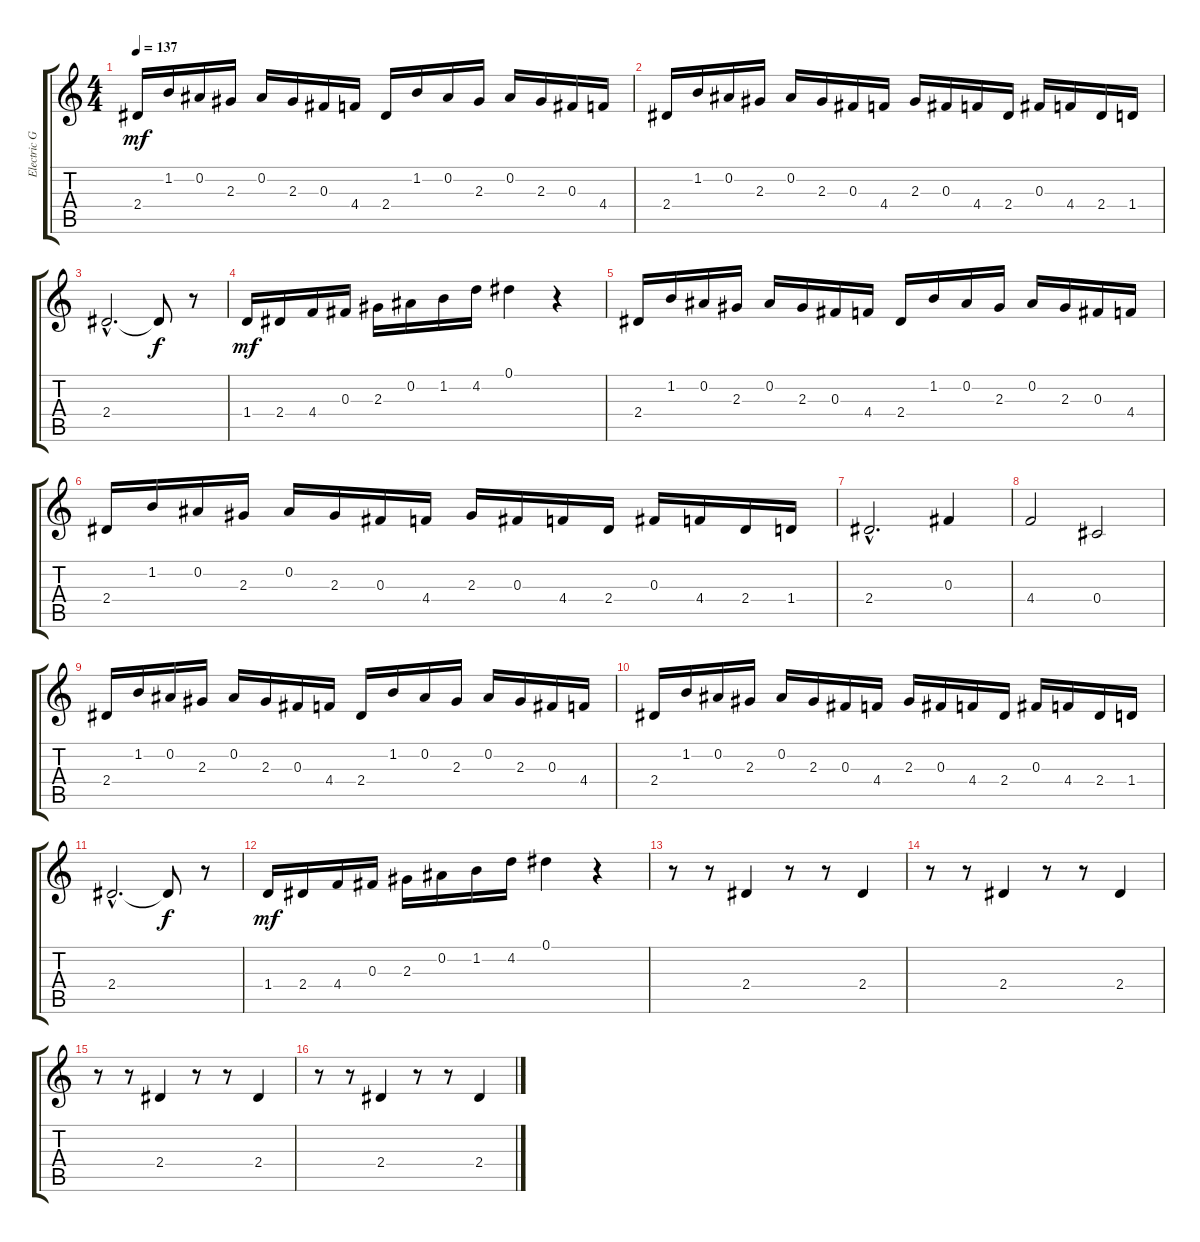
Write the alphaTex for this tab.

\track ("Electric Guitar 3" "Electric G") {instrument distortionguitar}
\staff {score tabs}
\tuning (Eb4 Bb3 Gb3 Db3 Ab2 Eb2) {hide}
\ts (4 4)
\tempo 137
\clef g2
\ks c
2.4.16{dy mf} 1.2.16 0.2.16 2.3.16 0.2.16 2.3.16 0.3.16 4.4.16 2.4.16 1.2.16 0.2.16 2.3.16 0.2.16 2.3.16 0.3.16 4.4.16 |
2.4.16 1.2.16 0.2.16 2.3.16 0.2.16 2.3.16 0.3.16 4.4.16 2.3.16 0.3.16 4.4.16 2.4.16 0.3.16 4.4.16 2.4.16 1.4.16 |
2.4{hac}.2{d} 2.4{t}.8{dy f} r.8 |
1.4.16{dy mf} 2.4.16 4.4.16 0.3.16 2.3.16 0.2.16 1.2.16 4.2.16 0.1.4 r.4 |
2.4.16 1.2.16 0.2.16 2.3.16 0.2.16 2.3.16 0.3.16 4.4.16 2.4.16 1.2.16 0.2.16 2.3.16 0.2.16 2.3.16 0.3.16 4.4.16 |
2.4.16 1.2.16 0.2.16 2.3.16 0.2.16 2.3.16 0.3.16 4.4.16 2.3.16 0.3.16 4.4.16 2.4.16 0.3.16 4.4.16 2.4.16 1.4.16 |
2.4{hac}.2{d} 0.3.4 |
4.4.2 0.4.2 |
2.4.16 1.2.16 0.2.16 2.3.16 0.2.16 2.3.16 0.3.16 4.4.16 2.4.16 1.2.16 0.2.16 2.3.16 0.2.16 2.3.16 0.3.16 4.4.16 |
2.4.16 1.2.16 0.2.16 2.3.16 0.2.16 2.3.16 0.3.16 4.4.16 2.3.16 0.3.16 4.4.16 2.4.16 0.3.16 4.4.16 2.4.16 1.4.16 |
2.4{hac}.2{d} 2.4{t}.8{dy f} r.8 |
1.4.16{dy mf} 2.4.16 4.4.16 0.3.16 2.3.16 0.2.16 1.2.16 4.2.16 0.1.4 r.4 |
r.8 r.8 2.4.4 r.8 r.8 2.4.4 |
r.8 r.8 2.4.4 r.8 r.8 2.4.4 |
r.8 r.8 2.4.4 r.8 r.8 2.4.4 |
r.8 r.8 2.4.4 r.8 r.8 2.4.4
